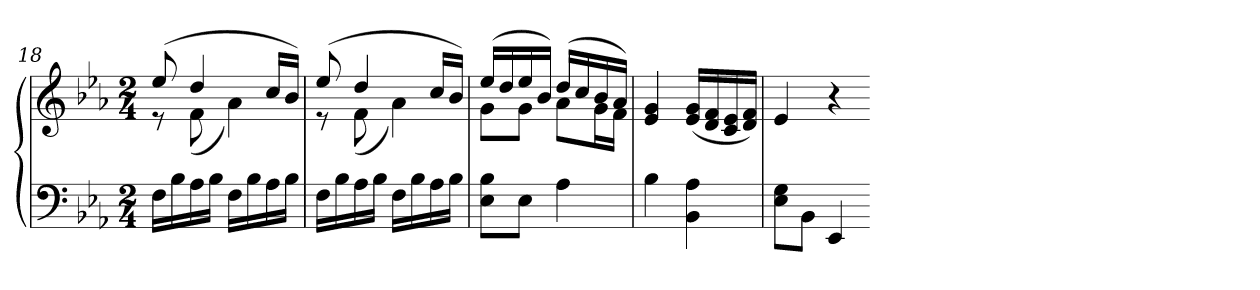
**kern	**kern
*part1	*part1
*staff2	*staff1
*clefF4	*clefG2
*k[b-e-a-]	*k[b-e-a-]
*E-:	*E-:
*M2/4	*M2/4
=18	=18
*	*^
16FLL	(8ee-	8r
16B-	.	.
16A-	4dd	(8f
16B-JJ	.	.
16FLL	.	4a-)
16B-	.	.
16A-	16ccLL	.
16B-JJ	16b-JJ)	.
=19	=19	=19
16FLL	(8ee-	8r
16B-	.	.
16A-	4dd	(8f
16B-JJ	.	.
16FLL	.	4a-)
16B-	.	.
16A-	16ccLL	.
16B-JJ	16b-JJ)	.
=20	=20	=20
8E- 8B-L	(16ee-LL	8gL
.	16dd	.
8E-J	16ee-	8gJ
.	16b-JJ)	.
4A-	(16ddLL	8a-L
.	16cc	.
.	16b-	16gL
.	16a-JJ)	16fJJ
*	*v	*v
=21	=21
4B-	4e- 4g
4BB- 4A-	(16e- 16gLL
.	16d 16f
.	16c 16e-
.	16d 16fJJ)
=22	=22
8E- 8GL	4e-
8BB-J	.
4EE-	4r
=-	=-
*-	*-
